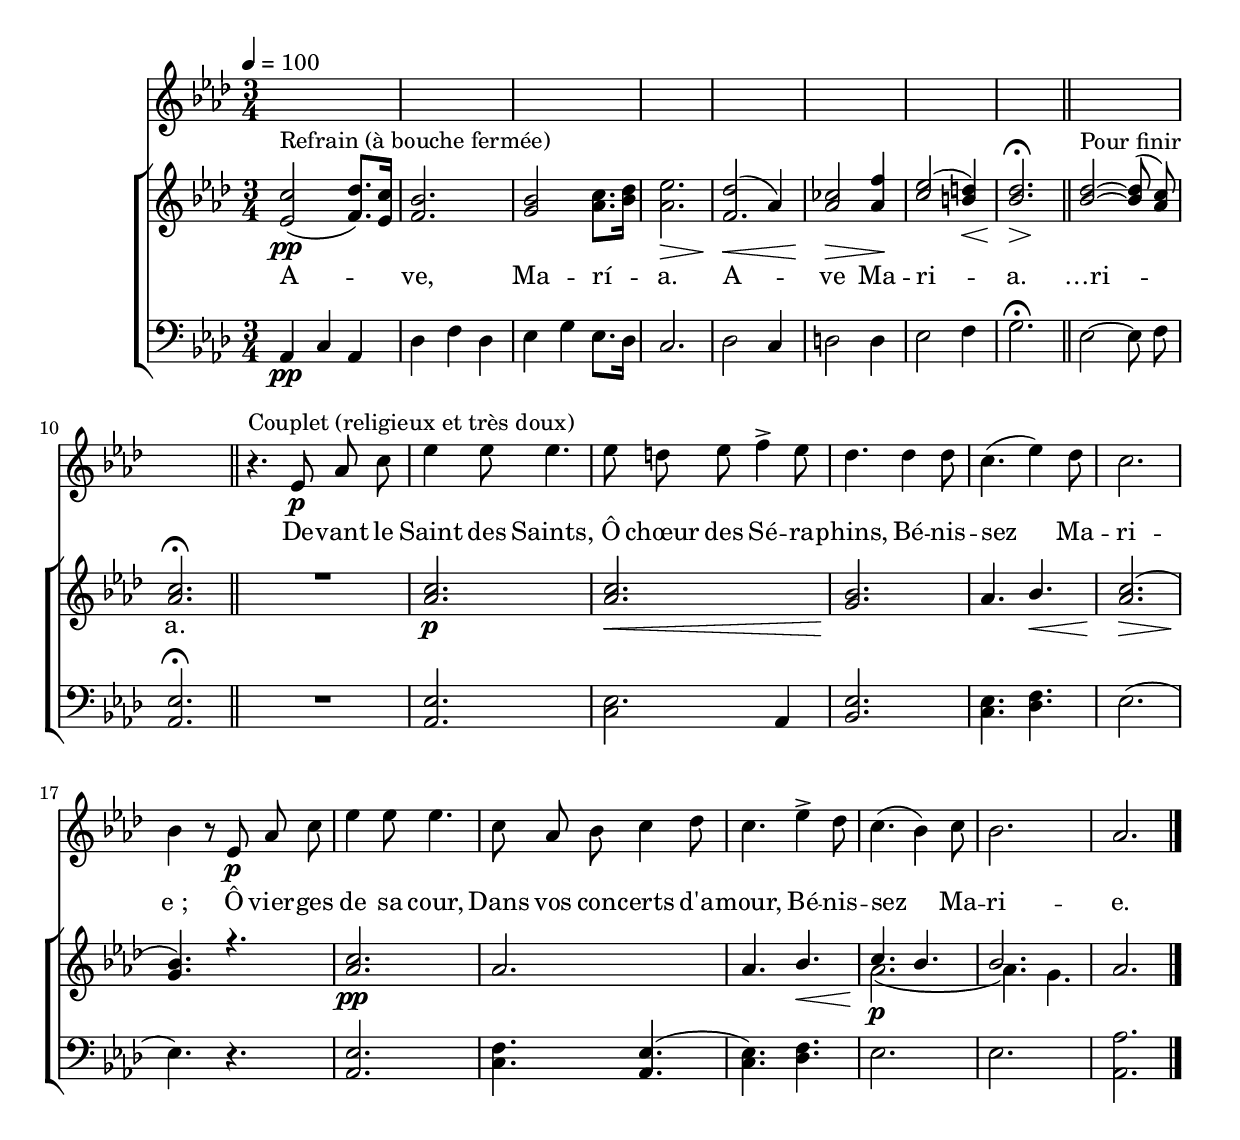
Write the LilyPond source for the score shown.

\version "2.16"
\include "italiano.ly"

\header {
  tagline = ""
  composer = ""
}

MetriqueArmure = {
  \tempo 4=100
  \time 3/4
  \key lab \major
}

italique = { \override Score . LyricText #'font-shape = #'italic }

roman = { \override Score . LyricText #'font-shape = #'roman }

RefrainTheme = \relative do' {
  <mib do'>2(\pp^"Refrain (à bouche fermée)" <fa reb'>8.)[ <mib do'>16]
  <fa sib>2.
  <sol sib>2 <lab do>8.[ <sib reb>16]
  <lab mib'>2.\>
  << {fa2.} {\voiceOne reb'2(\< lab4)} >>
  <lab dob>2\> <lab fa'>4\!
}
RefrainThMid = \relative do'' {
  <do mib>2( <si re>4)\<
  << {<sib reb>2.\fermata} {s4\> s4\!} >>
  \bar "||"
}
RefrainThFin = \relative do'' {
  <sib~ reb~>2-"Pour finir" <sib reb>8( <lab do>)
  <lab do>2.\fermata
  \bar "||"
}

RefrainAccompagnement = \relative do {
  lab4\pp do lab
  reb4 fa reb
  mib4 sol mib8.[ reb16]
  do2.
  reb2 do4
  re2 re4
}
RefrainAccMid = \relative do {
  mib2 fa4
  sol2.\fermata
}
RefrainAccFin = \relative do {
  mib2~ mib8 fa
  <lab, mib'>2.\fermata
}

CoupletTheme = \relative do' {
  r4.^"Couplet (religieux et très doux)" mib8\p lab do
  mib4 mib8 mib4.
  mib8 re mib fa4-> mib8
  reb4. reb4 reb8
  do4.( mib4) reb8
  do2.
  sib4 r8 mib,8\p lab do
  mib4 mib8 mib4.
  do8 lab sib do4 reb8
  do4. mib4-> reb8
  do4.( sib4) do8
  sib2.
  lab2. \bar "|."
}

CoupletAccA = \relative do'' {
  R2.
  <lab do>2.\p
  <lab do>2.\<
  <sol sib>2.\!
  lab4. sib\<
  <lab do>2.\>(
  <sol sib>4.\!)
  r4.
  <lab do>2.\pp
  lab2.
  lab4. sib\<
  <<
    s4\!
  <<
    \new Voice { \voiceOne do4.\p sib4. sib2. }
    \new Voice { \voiceTwo lab2.( lab4.) sol }
  >>
  >>
  lab2.
}

CoupletAccB = \relative do {
  R2.
  <lab mib'>2.
  << {mib'2.} {do2 lab4} >>
  <sib mib>2.
  <do mib>4. <reb fa>4.
  mib2.(
  mib4.) r4.
  <lab, mib'>2.
  <do fa>4.
  <lab mib'>4.(
  <do mib>4.)
  <reb fa>4.
  mib2.
  mib2.
  <lab, lab'>2.
}

ParolesRefrain = \lyricmode {
  A -- ve, Ma -- rí -- a. A -- ve Ma -- ri -- a.
  …ri -- a.
}

ParolesCouplet = \lyricmode {
  De -- vant le Saint des Saints,
  Ô chœur des Sé -- ra -- phins,
  Bé -- nis -- sez Ma -- ri -- e_;
  Ô vier -- ges de sa cour,
  Dans vos con -- certs d'a -- mour,
  Bé -- nis -- sez Ma -- ri -- e.
}

\score{
  <<
      \new Staff <<
        \set Staff.midiInstrument = "piccolo"
        \set Staff.autoBeaming = ##f
        \MetriqueArmure
        \time 6/8
        \new Voice = "couplet" {
          \override Score.PaperColumn #'keep-inside-line = ##t
          s2.*10
          \CoupletTheme
        }
      >>
    \new Lyrics \lyricsto couplet {
      \ParolesCouplet
    }
    \new ChoirStaff <<
      \new Staff <<
        \set Staff.midiInstrument = "flute"
        \set Staff.autoBeaming = ##f
        \MetriqueArmure
        \new Voice = "theme" {
          \override Score.PaperColumn #'keep-inside-line = ##t
          \RefrainTheme \RefrainThMid \RefrainThFin
          \CoupletAccA
        }
      >>
      \new Lyrics \lyricsto theme {
        \ParolesRefrain
      }
      \new Staff <<
        \set Staff.midiInstrument = "cello"
        \set Staff.autoBeaming = ##f
        \MetriqueArmure
        \clef bass
        \new Voice = "accompagnement" {
          \override Score.PaperColumn #'keep-inside-line = ##t
          \RefrainAccompagnement \RefrainAccMid \RefrainAccFin
          \CoupletAccB
        }
      >>
    >>
  >>
  \layout{remove-empty=true}
}
\score{
  <<
    \new ChoirStaff <<
      \new Staff <<
        \set Staff.midiInstrument = "piccolo"
        \set Staff.autoBeaming = ##f
        \MetriqueArmure
        \time 6/8
        \new Voice = "couplet" {
          \override Score.PaperColumn #'keep-inside-line = ##t
          s2.*8
          \CoupletTheme
        }
      >>
      \new Lyrics \lyricsto couplet {
        \ParolesCouplet
      }
      \new Staff <<
        \set Staff.midiInstrument = "flute"
        \set Staff.autoBeaming = ##f
        \MetriqueArmure
        \new Voice = "theme" {
          \override Score.PaperColumn #'keep-inside-line = ##t
          \RefrainTheme \RefrainThMid
          \CoupletAccA
          \RefrainTheme \RefrainThFin
        }
      >>
      \new Lyrics \lyricsto theme {
        \ParolesRefrain
      }
      \new Staff <<
        \set Staff.midiInstrument = "cello"
        \set Staff.autoBeaming = ##f
        \MetriqueArmure
        \clef bass
        \new Voice = "accompagnement" {
          \override Score.PaperColumn #'keep-inside-line = ##t
          \RefrainAccompagnement \RefrainAccMid
          \CoupletAccB
          \RefrainAccompagnement \RefrainAccFin
        }
      >>
    >>
  >>
  \midi{}
}
